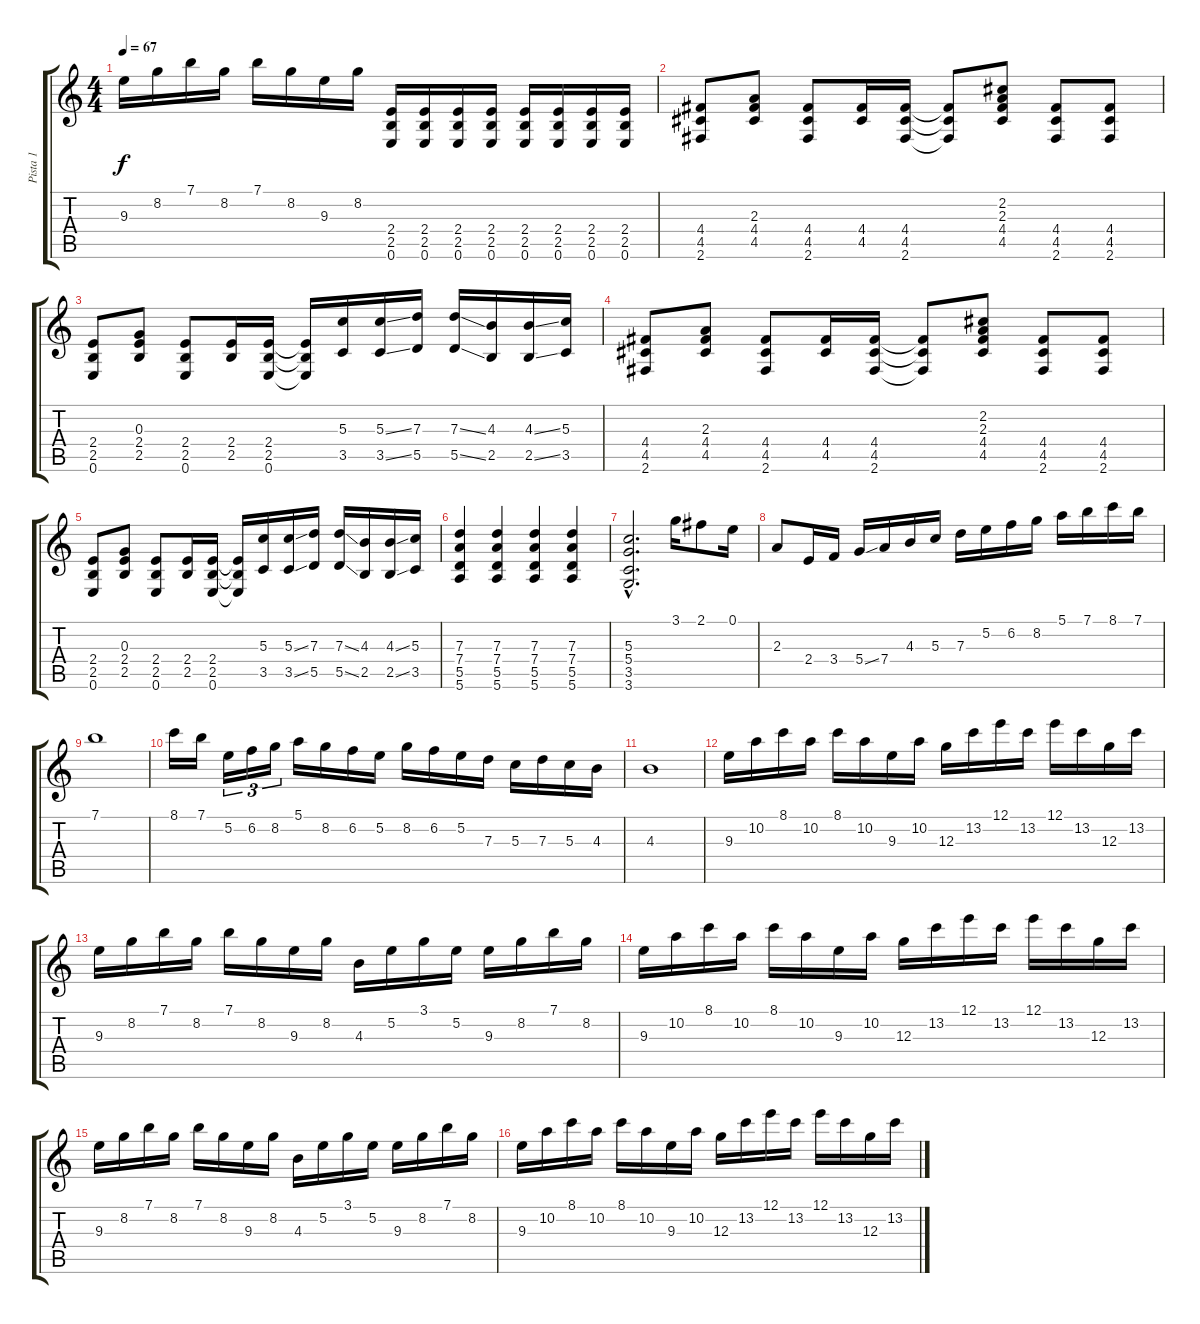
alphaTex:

\track ("Pista 1" "Pista 1") {instrument electricguitarjazz}
\staff {score tabs}
\tuning (E4 B3 G3 D3 A2 E2) {hide}
\ts (4 4)
\tempo 67
\clef g2
\ks c
9.3.16{dy f} 8.2.16 7.1.16 8.2.16 7.1.16 8.2.16 9.3.16 8.2.16 (2.4 2.5 0.6).16{instrument distortionguitar} (2.4 2.5 0.6).16 (2.4 2.5 0.6).16 (2.4 2.5 0.6).16 (2.4 2.5 0.6).16 (2.4 2.5 0.6).16 (2.4 2.5 0.6).16 (2.4 2.5 0.6).16 |
(4.4 4.5 2.6).8 (2.3 4.4 4.5).8 (4.4 4.5 2.6).8 (4.4 4.5).16 (4.4 4.5 2.6).16 (4.4{t} 4.5{t} 2.6{t}).8 (2.2 2.3 4.4 4.5).8 (4.4 4.5 2.6).8 (4.4 4.5 2.6).8 |
(2.4 2.5 0.6).8 (0.3 2.4 2.5).8 (2.4 2.5 0.6).8 (2.4 2.5).16 (2.4 2.5 0.6).16 (2.4{t} 2.5{t} 0.6{t}).16 (5.3 3.5).16 (5.3{ss} 3.5{ss}).16 (7.3 5.5).16 (7.3{ss} 5.5{ss}).16 (4.3 2.5).16 (4.3{ss} 2.5{ss}).16 (5.3 3.5).16 |
(4.4 4.5 2.6).8 (2.3 4.4 4.5).8 (4.4 4.5 2.6).8 (4.4 4.5).16 (4.4 4.5 2.6).16 (4.4{t} 4.5{t} 2.6{t}).8 (2.2 2.3 4.4 4.5).8 (4.4 4.5 2.6).8 (4.4 4.5 2.6).8 |
(2.4 2.5 0.6).8 (0.3 2.4 2.5).8 (2.4 2.5 0.6).8 (2.4 2.5).16 (2.4 2.5 0.6).16 (2.4{t} 2.5{t} 0.6{t}).16 (5.3 3.5).16 (5.3{ss} 3.5{ss}).16 (7.3 5.5).16 (7.3{ss} 5.5{ss}).16 (4.3 2.5).16 (4.3{ss} 2.5{ss}).16 (5.3 3.5).16 |
(7.3 7.4 5.5 5.6).4 (7.3 7.4 5.5 5.6).4 (7.3 7.4 5.5 5.6).4 (7.3 7.4 5.5 5.6).4 |
(5.3{hac} 5.4{hac} 3.5{hac} 3.6{hac}).2{d} 3.1.16{instrument electricguitarjazz} 2.1.8 0.1.16 |
2.3.8 2.4.16 3.4.16 5.4{ss}.16 7.4.16 4.3.16 5.3.16 7.3.16 5.2.16 6.2.16 8.2.16 5.1.16 7.1.16 8.1.16 7.1.16 |
7.1.1 |
8.1.16 7.1.16 5.2.16{tu (3 2)} 6.2.16{tu (3 2)} 8.2.16{tu (3 2)} 5.1.16 8.2.16 6.2.16 5.2.16 8.2.16 6.2.16 5.2.16 7.3.16 5.3.16 7.3.16 5.3.16 4.3.16 |
4.3.1 |
9.3.16 10.2.16 8.1.16 10.2.16 8.1.16 10.2.16 9.3.16 10.2.16 12.3.16 13.2.16 12.1.16 13.2.16 12.1.16 13.2.16 12.3.16 13.2.16 |
9.3.16 8.2.16 7.1.16 8.2.16 7.1.16 8.2.16 9.3.16 8.2.16 4.3.16 5.2.16 3.1.16 5.2.16 9.3.16 8.2.16 7.1.16 8.2.16 |
9.3.16 10.2.16 8.1.16 10.2.16 8.1.16 10.2.16 9.3.16 10.2.16 12.3.16 13.2.16 12.1.16 13.2.16 12.1.16 13.2.16 12.3.16 13.2.16 |
9.3.16 8.2.16 7.1.16 8.2.16 7.1.16 8.2.16 9.3.16 8.2.16 4.3.16 5.2.16 3.1.16 5.2.16 9.3.16 8.2.16 7.1.16 8.2.16 |
9.3.16 10.2.16 8.1.16 10.2.16 8.1.16 10.2.16 9.3.16 10.2.16 12.3.16 13.2.16 12.1.16 13.2.16 12.1.16 13.2.16 12.3.16 13.2.16
